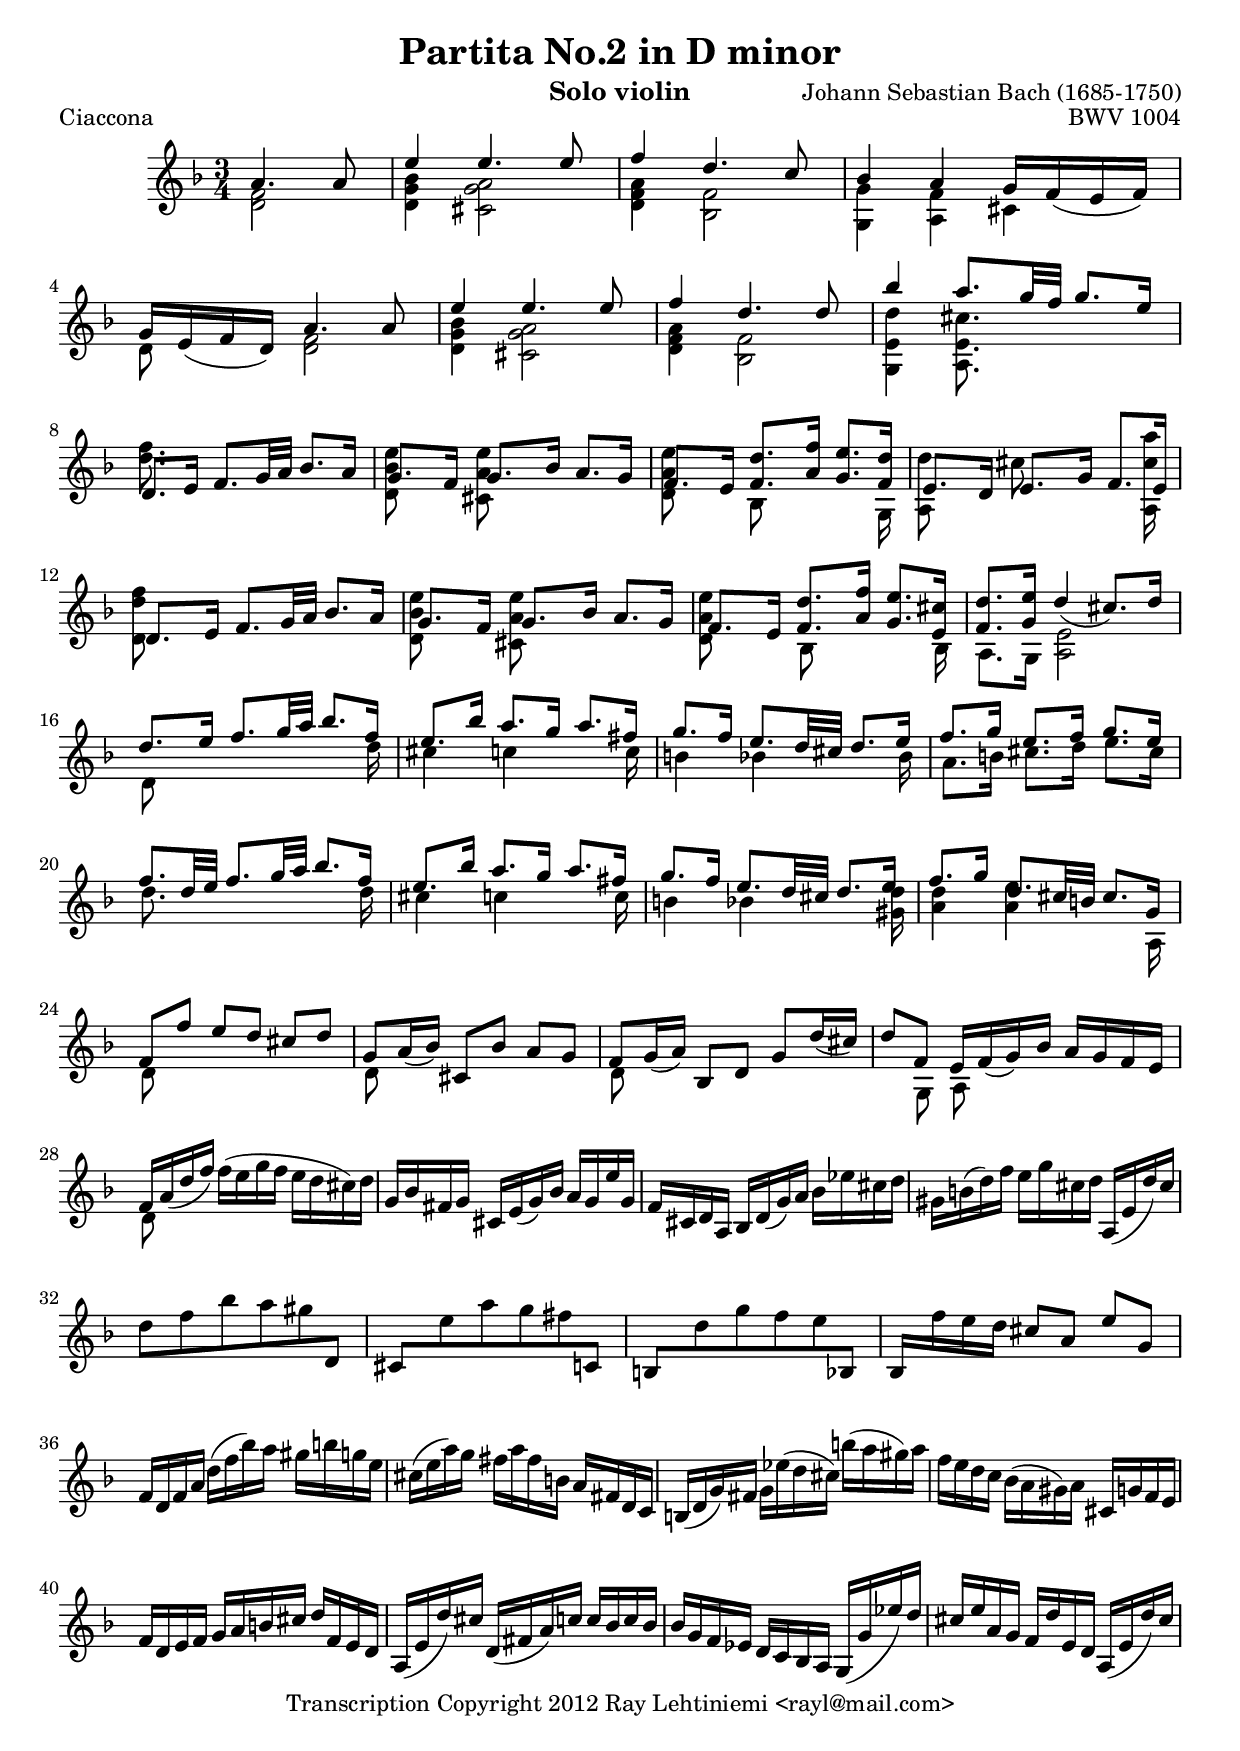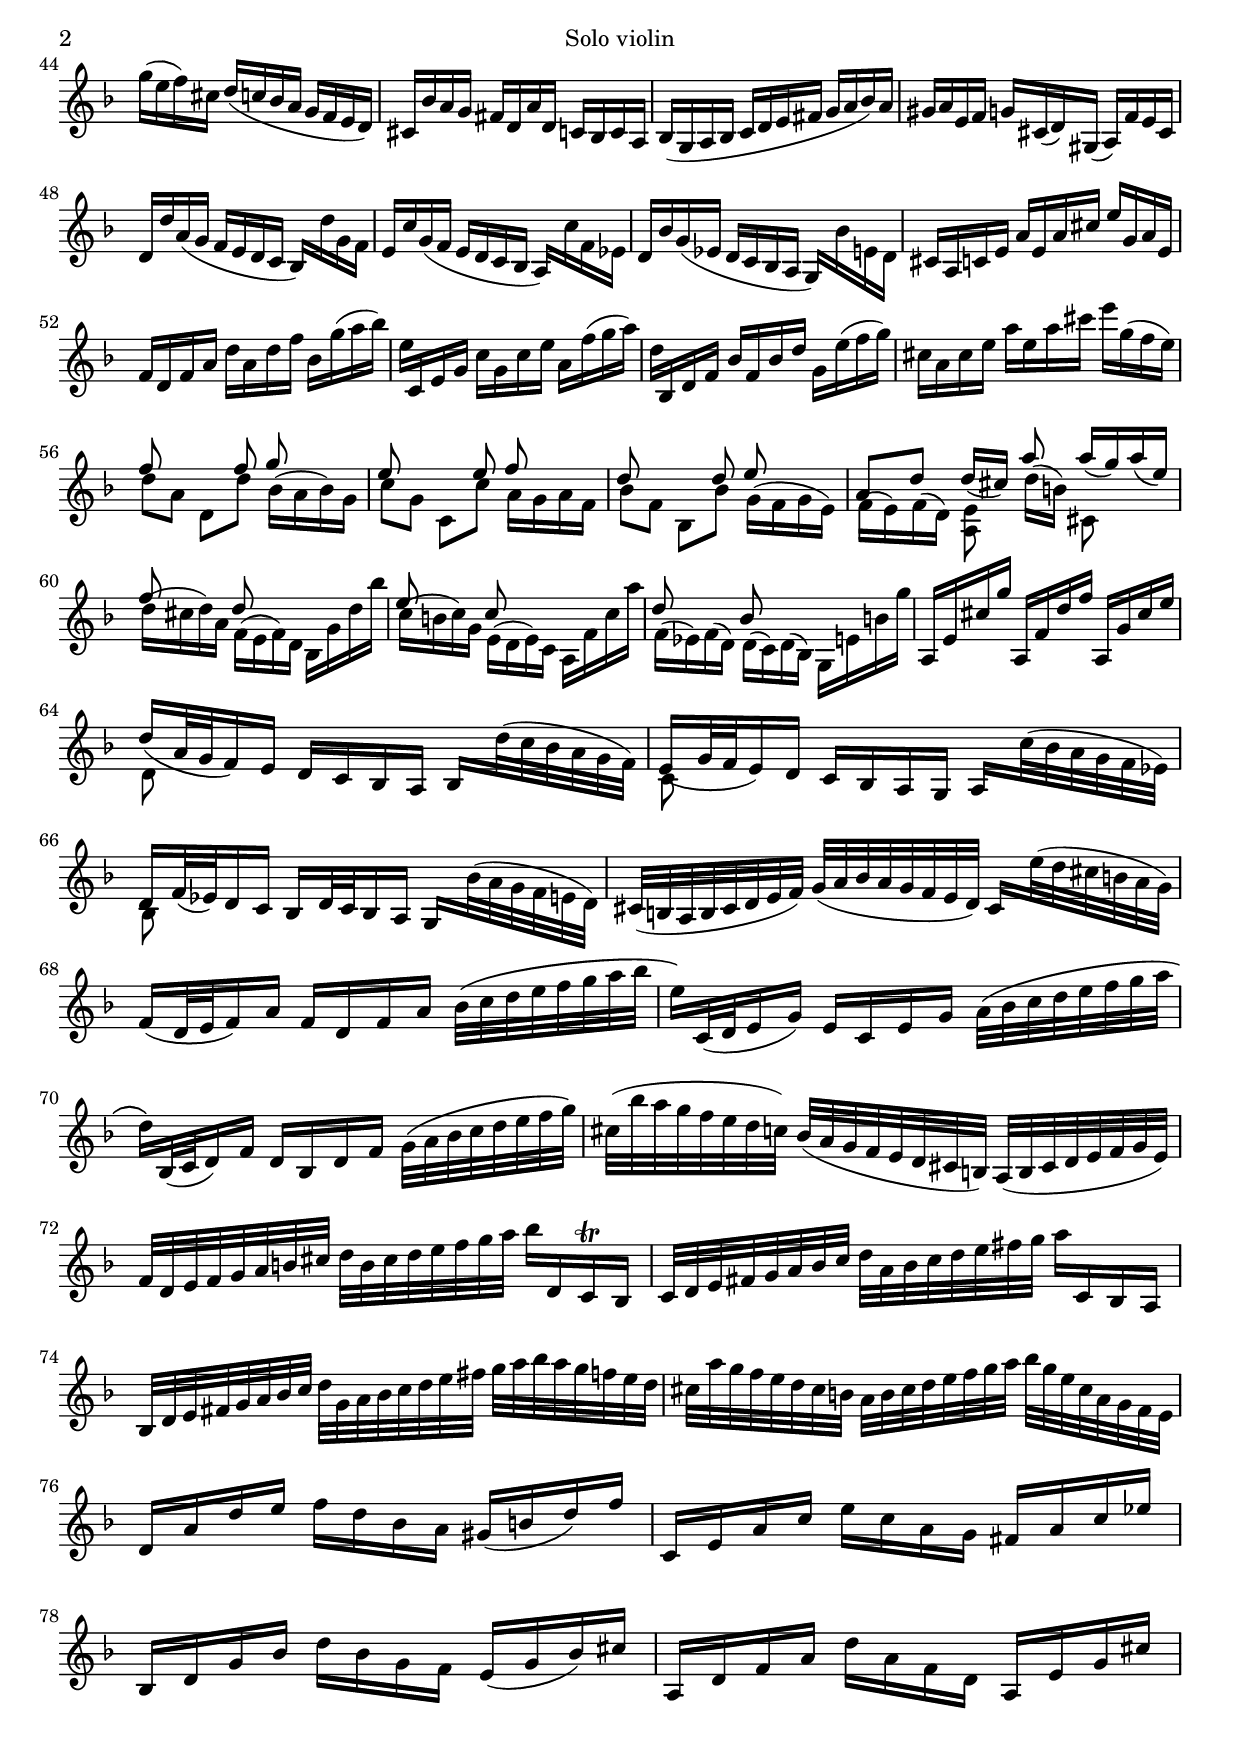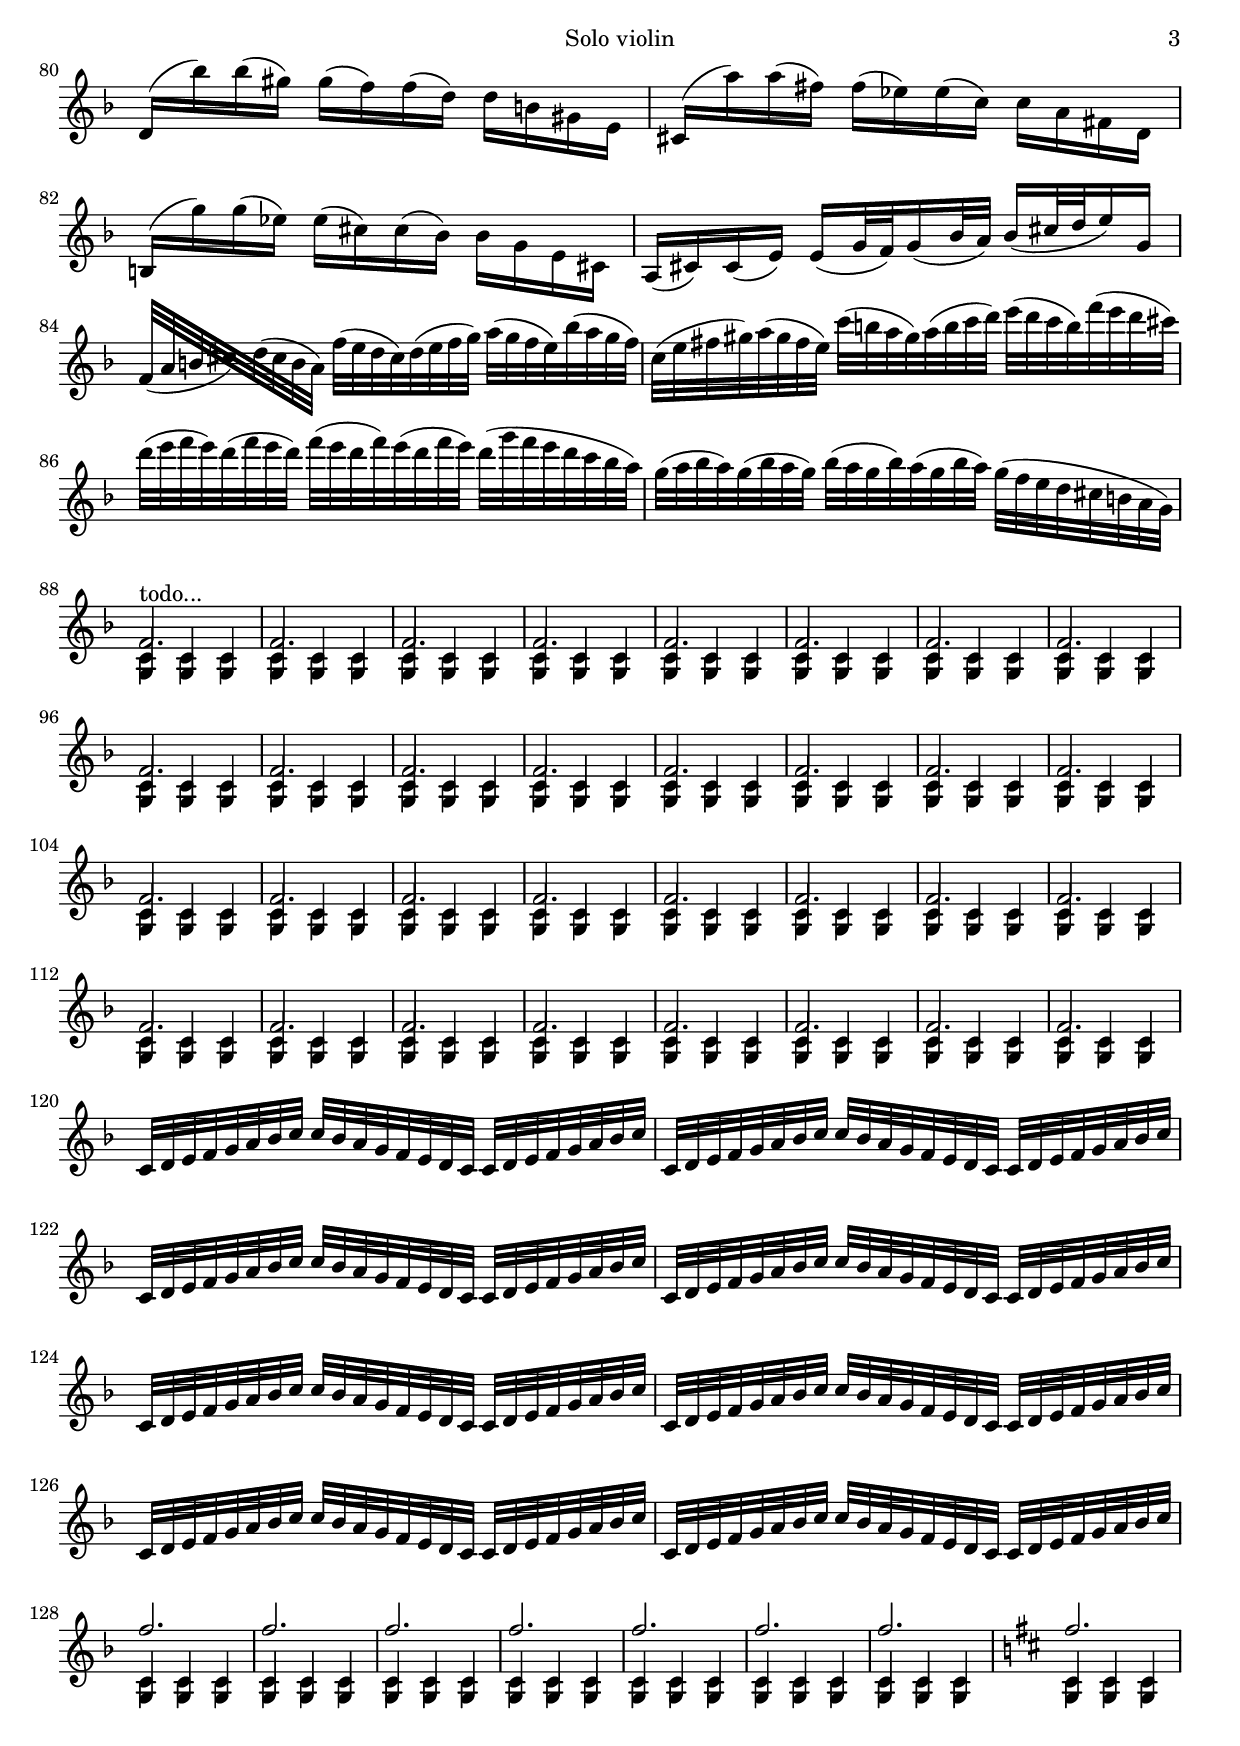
% Copyright 2012 Ray Lehtiniemi <rayl@mail.com>

% This work is licensed under the Creative Commons Attribution-ShareAlike 3.0 Unported License.
% To view a copy of this license, visit http://creativecommons.org/licenses/by-sa/3.0/ or send a
% letter to Creative Commons, 444 Castro Street, Suite 900, Mountain View, California, 94041, USA.

\version "2.12.3"

% Copyright 2012 Ray Lehtiniemi <rayl@mail.com>

% This work is licensed under the Creative Commons Attribution-ShareAlike 3.0 Unported License.
% To view a copy of this license, visit http://creativecommons.org/licenses/by-sa/3.0/ or send a
% letter to Creative Commons, 444 Castro Street, Suite 900, Mountain View, California, 94041, USA.

% Entered from:
%  http://imslp.org/wiki/Special:ImagefromIndex/150643
%  http://www.youtube.com/watch?v=yv5HmKomT7Y


bar       = { s2. \noBreak }
brk       = { s2. \break   }

barsTwo   = { \repeat unfold 1 \bar \brk }
barsThree = { \repeat unfold 2 \bar \brk }
barsFour  = { \repeat unfold 3 \bar \brk }
barsEight = { \repeat unfold 7 \bar \brk }


% --------------------- bars 1 through 88 ---------------------------

ciacconaXone = { \partial 2 \relative c' {
  s2 \noBreak \barsThree
  \repeat unfold 15 \barsFour
  \repeat unfold 12 \barsTwo
}}

ciacconaAone = { \partial 2 \relative c' {

  % page 1, row 1, bar 1
    a'4. a8
  | e'4 e4. e8
  | f4 d4. c8
  | bes4 a g16 f_( e f)
  | g16 e_( f d) a'4. a8
  | e'4 e4. e8
  | f4 d4. d8

  % page 1, row 2, bar 8
  | bes'4 a8. g32 f g8. e16
  | d,8. e16 f8. g32 a bes8. a16
  | g8. f16 g8. bes16 a8. g16
  | f8. e16 <f d'>8. <a f'>16 <g e'>8. <f d'>16
  | e8. d16 e8. g16 f8. e16
  | d8. e16 f8. g32 a bes8. a16

  % page 1, row 3, bar 14
  | g8. f16 g8. bes16 a8. g16
  | f8. e16 <f d'>8. <a f'>16 <g e'>8. <e cis'>16
  | <f d'>8. <g e'>16 d'4_(  cis8.) d16
  | d8. e16 f8. g32 a bes8. f16
  | e8. bes'16 a8. g16 a8. fis16

  % page 1, row 4, bar 19
  | g8. f16 e8. d32 cis d8. e16
  | f8. g16 e8. f16 g8. e16
  | f8. d32 e32 f8. g32 a bes8. f16
  | e8. bes'16 a8. g16 a8. fis16
  | g8. f16 e8. d32 cis d8. e16

  % page 1, row 5, bar 24
  | f8. g16 d8. cis32 b cis8. g16
  | f8 f' e[ d] cis d
  | g,8 a16_( bes) cis,8[ bes'] a g
  | f g16_( a) bes,8[ d] g d'16_( cis)
  | d8 f, e16 f_( g) bes a g f e

  % page 1, row 6, bar 29
  | f a_( d f) \stemDown f^( e g f e d cis) d \stemUp
  | g, bes fis g cis, e_( g) bes a g e' g,
  | f cis d a bes d_( g) a \stemDown bes ees cis d
  | gis, b^( d) f e g cis, d \stemUp a,_( e' d') cis

  % page 1, row 7, bar 33
  | \stemDown d8 f bes a gis \stemUp d,
  | cis \stemDown e' a g fis \stemUp c,
  | b \stemDown d' g f e \stemUp bes,
  | bes16 \stemDown f'' e d \stemUp cis8[ a] e' g,
  | f16 d f a \stemDown d^( f bes) a gis b g e
  | cis^( e a) g fis a fis b, \stemUp a fis d c

  % page 1, row 8, bar 39
  | b_( d g) fis \stemDown g ees'^( d cis) b'^( a gis) a
  | f e d c bes^( a gis) a \stemUp cis, g' f e
  | f d e f g a b cis d f, e d
  | a_( e' d') cis d,_( fis a) c c bes c bes

  % page 1, row 9, bar 43
  | bes g f ees d c bes a g_( g' ees') d
  | cis e a, g f d' e, d a_( e' d') cis
  | \stemDown g'^( e f) cis \stemUp d_( c bes a g f e d)
  | cis bes' a g fis d a' d, c bes c a

  % page 1, row 10, bar 47
  | bes_( g a bes c d e fis g a bes) a
  | gis a e f g cis,_( d) gis,_( a) f' e cis
  | d d' a_( g f e d c bes) \stemDown d' g, f \stemUp
  | e c' g_( f e d c bes a) \stemDown c' f, ees \stemUp

  % page 1, row 11, bar 51
  | d bes' g_( ees d c bes a g) \stemDown bes' e, d \stemUp
  | cis a c e a e a cis e g, a e
  | f d f a \stemDown d a d f bes, g'^( a bes)
  | e, \stemUp c, e g \stemDown c g c e a, f'^( g a)
  | d, \stemUp bes, d f bes f bes d \stemDown g, e'^( f g)

  % page 1, row 12, bar 56
  | cis, a cis e a e a cis e g,^( f e) \stemUp
  | f8 s s f g \noBeam s
  | e s s e f \noBeam s
  | d s s d e \noBeam s

  % page 2, row 1, bar 60
  | a,8 d d16_([ cis)] a'8 \noBeam a16_( g) a_( e)
  | f8 s d s s4
  | e8 s c s s4
  | d8 s bes s s4
  | a,16 e' cis' g' a,, f' d' f a,, g' cis e

  % page 2, row 2, bar 65
  | d16_([ a32 g f16) e] d c bes a bes[ \stemDown d'32^( c bes a g f)] \stemUp
  | e16_([ g32 f e16) d] c bes a g a[ \stemDown c'32^( bes a g f ees)] \stemUp
  | d16[ f32_( ees) d16 c] bes[ d32 c bes16 a] g[ \stemDown bes'32^( a g f e d)] \stemUp

  % page 2, row 3, bar 68
  | cis32_([ b a b cis d e f)] g_([ a bes a g f e d)] cis16[ \stemDown e'32^( d cis b a g)] \stemUp
  | f16_([ d32 e f16) a] f d f a \stemDown bes32^\([ c d e f g a bes] \stemUp
  | \stemDown e,16\)[ \stemUp c,32_( d e16 g)] e c e g \stemDown a32^\([ bes c d e f g a] \stemUp

  % page 2, row 4, bar 71
  | \stemDown d,16\)[ \stemUp bes,32_( c d16) f] d bes d f \stemDown g32^\([ a bes c d e f g\)] \stemUp
  | \stemDown cis,32^([ bes' a g f e d c)] \stemUp bes_([ a g f e d cis b)] a_([ b cis d e f g e)]
  | f32[ d e f g a b cis] \stemDown d[ b cis d e f g a] bes16[ \stemUp d,, c \trill bes]

  % page 2, row 5, bar 74
  | c32[ d e fis g a bes c] \stemDown d[ a bes c d e fis g] a16[ \stemUp c,, bes a]
  | bes32[ d e fis g a bes c] \stemDown d[ g, a bes c d e fis] g[ a bes a g f e d]
  | cis32[ a' g f e d cis b] a[ b cis d e f g a] bes[ g e cis a g f e] \stemUp

  % page 2, row 6, bar 77
  | d16 a' d e \stemDown f d bes a \stemUp gis_( b d) f
  | c,16 e a c \stemDown e c a g \stemUp fis a c ees
  | bes,16 d g bes \stemDown d bes g f \stemUp e_( g bes) cis
  | a,16 d f a \stemDown d a f d \stemUp a e' g cis

  % page 2, row 7, bar 81
  | d,16( \stemDown bes'') bes( gis) gis( f) f( d) d b gis e \stemUp
  | cis16( \stemDown a'') a( fis) fis( ees) ees( c) c a fis d \stemUp
  | b16( \stemDown g'') g( ees) ees( cis) cis( bes) bes g e cis \stemUp
  | a16_( cis) cis_( e) e_([ g32 f) g16_( bes32 a)] bes16_([ cis32 d e16) g,]

  % page 2, row 8, bar 85
  | f32_( a b cis) \stemDown d^( cis b a) f'^( e d cis) d^( e f g) a^( g f e) bes'^( a g f)
  | c32^( e fis gis) a^( gis fis e) c'^( b a gis) a^( b c d) e^( d c b) f'^( e d cis)
  | d^( e f e) d^( f e d) f^( e d f) e^( d f e) d^([ g f e d c bes a)]

  % page 2, row 9, bar 88
  | g32^( a bes a) g^( bes a g) bes^( a g bes) a^( g bes a) g^([ f e d cis b a g)] \stemUp

}}

ciacconaBone = { \partial 2 \relative c' {

  % page 1, row 1, bar 1
    <d f>2
  | <d g bes>4 <cis g' a>2
  | <d f a>4 <bes f'>2
  | <g g'>4 <a f'> cis
  | d8 s <d f>2
  | <d g bes>4 <cis g' a>2
  | <d f a>4 <bes f'>2

  % page 1, row 2, bar 8
  | <g e' d'>4 <a e' cis'>8. s16 s4
  | <d' f>8. s16 s2
  | <d, bes' e>8 s <cis a' e'> s s4
  | <d a' e'>8 s bes s s s16 g
  | { \override NoteColumn #'force-hshift = #-0.25 <a d'>8 s }
    { \override NoteColumn #'force-hshift = #-0.50 cis' s s s16 <a, cis' a'> }
  | <d d' f>8 s s2

  % page 1, row 3, bar 14
  | <d bes' e>8 s <cis a' e'> s s4
  | <d a' e'>8 s { \override NoteColumn #'force-hshift = #0.2 bes s s s16 bes }
  | a8. g16 <a e'>2
  | d8 s s4 s8. d'16
  | cis4 c s8. c16

  % page 1, row 4, bar 19
  | b4 bes s8. bes16
  | a8. b16 cis8. d16 e8. cis16
  | d8. s16 s4 s8. d16
  | cis4 c s8. c16
  | b4 bes s8. <gis d'>16

  % page 1, row 5, bar 24
  | <a d>4 <a e'> s8. a,16
  | d8 s s2
  | d8 s s2
  | d8 s s2
  | s8 g, \noBeam a s s4

  % page 1, row 6, bar 29
  | d8 s s2
  | \repeat unfold 26 s2.

  % page 1, row 12, bar 56
  | s2.
  | d'8 a d,[ d'] bes16^( a bes) g
  | c8 g c,[ c'] a16 g a f
  | bes8 f bes,[ bes'] g16^( f g e)

  % page 2, row 1, bar 60
  | f16^( e) f^( d) <e a,>8 \noBeam d'16^([ b)] cis,8 s
  | d'16^( cis d) a f^( e f) d bes g' d' bes'
  | c,16^( b c) g e^( d e) c a f' c' a'
  | f,^( ees) f^( d) d^( c) d^( bes) g e' b' g'
  | s2.

  % page 2, row 2, bar 65
  | d,8 s s2
  | c8 s s2
  | bes8 s s2
  | \repeat unfold 20 s2.

}}


% --------------------- bars 89 through 136 ---------------------------

ciacconaXtwo = { \relative c' {
  \repeat unfold 4 \barsEight
  \repeat unfold 4 \barsTwo
  \repeat unfold 7 \bar \key d \major \brk
}}

ciacconaAtwo = { \relative c' {
  f2.-"todo..."
  \repeat unfold 31 f2.
  \repeat unfold 8 { c32 d e f g a bes c  c bes a g f e d c  c d e f g a bes c }
  \repeat unfold 7 f2. fis2.
}}

ciacconaBtwo = { \relative c' {
  \override NoteColumn #'force-hshift = #0
  \repeat unfold 32 { c4 c c }
  \repeat unfold 8 s2.
  \repeat unfold 7 { c4 c c } { cis4 cis cis }
  \revert NoteColumn #'force-hshift
}}

ciacconaCtwo = { \relative c' {
  \override NoteColumn #'force-hshift = #0
  \repeat unfold 32 { g4 g g }
  \repeat unfold 8 s2.
  \repeat unfold 8 { g4 g g }
  \revert NoteColumn #'force-hshift
}}




% --------------------- bars 136 through XX ---------------------------

ciacconaXthree = { \relative c' {
}}

ciacconaAthree = { \relative c' {
}}

ciacconaBthree = { \relative c' {
}}




% --------------------- complete piece ---------------------------

ciaccona = {
  \clef treble
  \key d \minor
  \time 3/4
  {
    << \ciacconaAone \\ \ciacconaBone \\ \ciacconaXone >>
    << \ciacconaAtwo \\ \ciacconaBtwo \\ \ciacconaCtwo \\ \ciacconaXtwo >>
    << \ciacconaAthree \\ \ciacconaBthree \\ \ciacconaXthree >>
  }
}



\header {
  title = "Partita No.2 in D minor"
  opus = "BWV 1004"
  composer = "Johann Sebastian Bach (1685-1750)"
  instrument = "Solo violin"
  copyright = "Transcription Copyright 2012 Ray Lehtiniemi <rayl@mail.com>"
}

\layout {
  ragged-last = ##t
}


\score {
  \new Staff {
    \ciaccona
  }
  \header {
    piece = "Ciaccona"
  }
}

